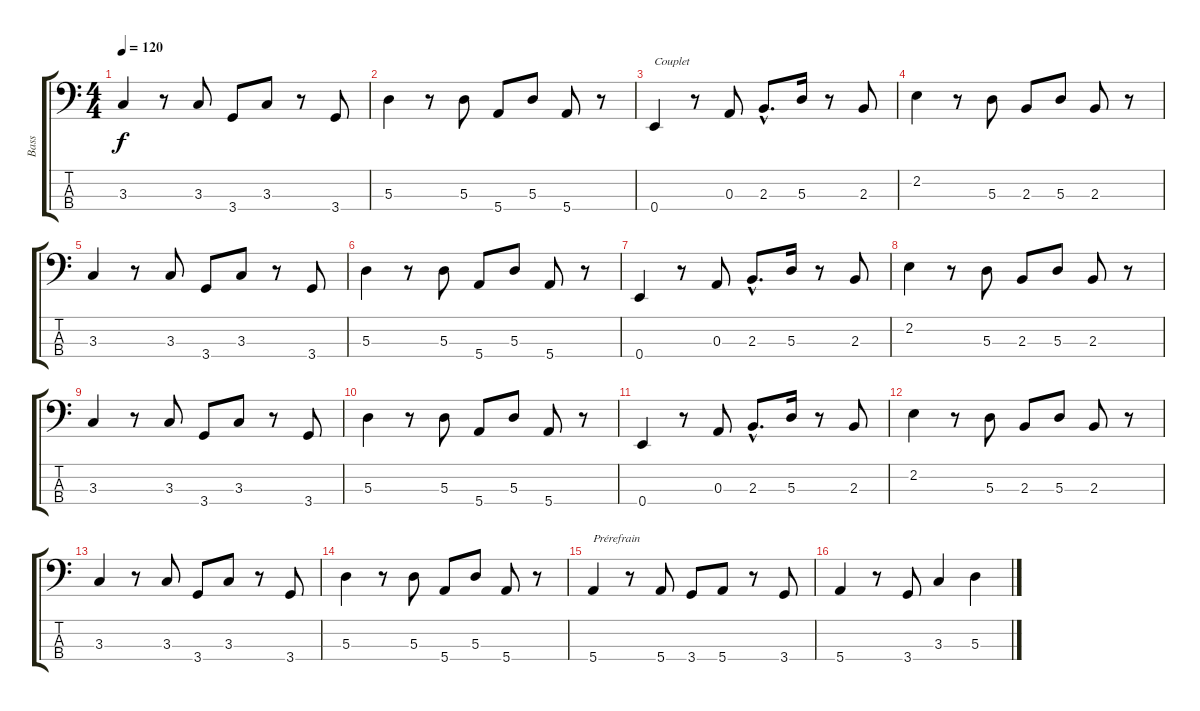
\track ("Bass" "Bass") {instrument electricbassfinger}
\staff {score tabs}
\tuning (G2 D2 A1 E1) {hide}
\ts (4 4)
\tempo 120
\clef f4
\ks c
3.3.4{dy f} r.8 3.3.8 3.4.8 3.3.8 r.8 3.4.8 |
5.3.4 r.8 5.3.8 5.4.8 5.3.8 5.4.8 r.8 |
0.4.4{txt "Couplet"} r.8 0.3.8 2.3{hac}.8{d} 5.3.16 r.8 2.3.8 |
2.2.4 r.8 5.3.8 2.3.8 5.3.8 2.3.8 r.8 |
3.3.4 r.8 3.3.8 3.4.8 3.3.8 r.8 3.4.8 |
5.3.4 r.8 5.3.8 5.4.8 5.3.8 5.4.8 r.8 |
0.4.4 r.8 0.3.8 2.3{hac}.8{d} 5.3.16 r.8 2.3.8 |
2.2.4 r.8 5.3.8 2.3.8 5.3.8 2.3.8 r.8 |
3.3.4 r.8 3.3.8 3.4.8 3.3.8 r.8 3.4.8 |
5.3.4 r.8 5.3.8 5.4.8 5.3.8 5.4.8 r.8 |
0.4.4 r.8 0.3.8 2.3{hac}.8{d} 5.3.16 r.8 2.3.8 |
2.2.4 r.8 5.3.8 2.3.8 5.3.8 2.3.8 r.8 |
3.3.4 r.8 3.3.8 3.4.8 3.3.8 r.8 3.4.8 |
5.3.4 r.8 5.3.8 5.4.8 5.3.8 5.4.8 r.8 |
5.4.4{txt "Prérefrain"} r.8 5.4.8 3.4.8 5.4.8 r.8 3.4.8 |
5.4.4 r.8 3.4.8 3.3.4 5.3.4
